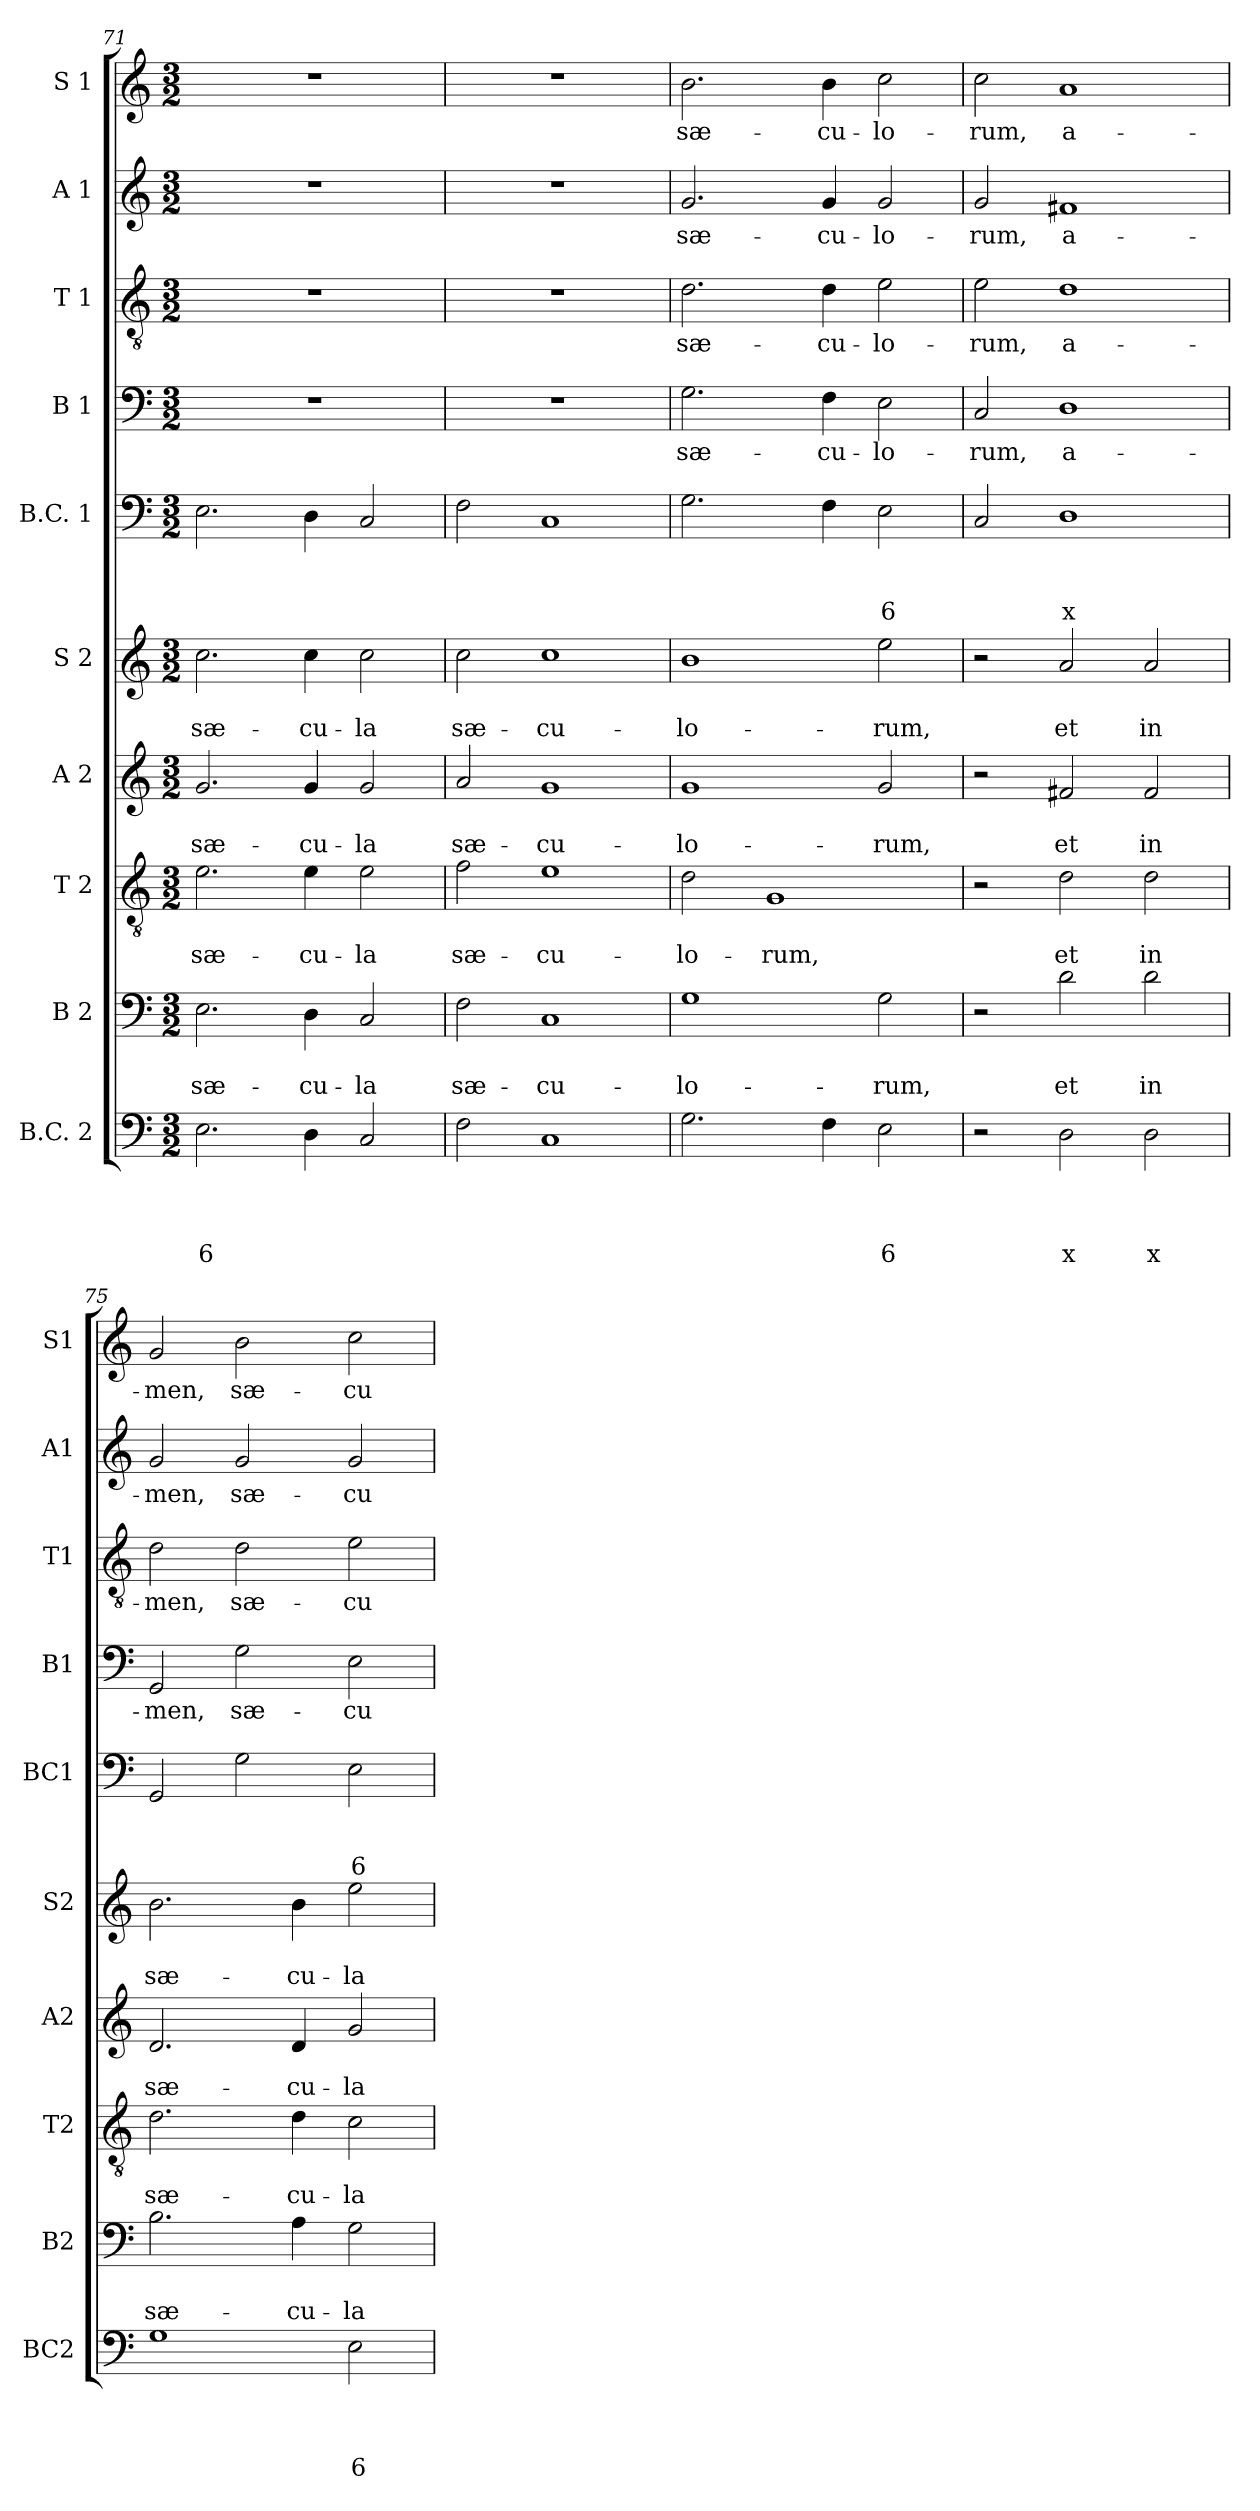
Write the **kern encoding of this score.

**kern	**text	**text	**text	**text	**kern	**text	**text	**kern	**text	**text	**kern	**text	**text	**kern	**text	**text	**kern	**text	**text	**text	**kern	**text	**kern	**text	**kern	**text	**kern	**text
*part10	*part10	*part10	*part10	*part10	*part9	*part9	*part9	*part8	*part8	*part8	*part7	*part7	*part7	*part6	*part6	*part6	*part5	*part5	*part5	*part5	*part4	*part4	*part3	*part3	*part2	*part2	*part1	*part1
*staff10	*staff10	*staff10	*staff10	*staff10	*staff9	*staff9	*staff9	*staff8	*staff8	*staff8	*staff7	*staff7	*staff7	*staff6	*staff6	*staff6	*staff5	*staff5	*staff5	*staff5	*staff4	*staff4	*staff3	*staff3	*staff2	*staff2	*staff1	*staff1
*I"B.C. 2	*	*	*	*	*I"B 2	*	*	*I"T 2	*	*	*I"A 2	*	*	*I"S 2	*	*	*I"B.C. 1	*	*	*	*I"B 1	*	*I"T 1	*	*I"A 1	*	*I"S 1	*
*I'BC2	*	*	*	*	*I'B2	*	*	*I'T2	*	*	*I'A2	*	*	*I'S2	*	*	*I'BC1	*	*	*	*I'B1	*	*I'T1	*	*I'A1	*	*I'S1	*
!!LO:PB:g=z
*clefF4	*	*	*	*	*clefF4	*	*	*clefGv2	*	*	*clefG2	*	*	*clefG2	*	*	*clefF4	*	*	*	*clefF4	*	*clefGv2	*	*clefG2	*	*clefG2	*
*k[]	*	*	*	*	*k[]	*	*	*k[]	*	*	*k[]	*	*	*k[]	*	*	*k[]	*	*	*	*k[]	*	*k[]	*	*k[]	*	*k[]	*
*C:	*	*	*	*	*C:	*	*	*C:	*	*	*C:	*	*	*C:	*	*	*C:	*	*	*	*C:	*	*C:	*	*C:	*	*C:	*
*M3/2	*	*	*	*	*M3/2	*	*	*M3/2	*	*	*M3/2	*	*	*M3/2	*	*	*M3/2	*	*	*	*M3/2	*	*M3/2	*	*M3/2	*	*M3/2	*
=71	=71	=71	=71	=71	=71	=71	=71	=71	=71	=71	=71	=71	=71	=71	=71	=71	=71	=71	=71	=71	=71	=71	=71	=71	=71	=71	=71	=71
!	!	!	!	!LO:LY:b	!	!	!LO:LY:b	!	!	!LO:LY:b	!	!	!LO:LY:b	!	!	!LO:LY:b	!	!	!	!	!	!	!	!	!	!	!	!
2.E\	.	.	.	6	2.E\	.	sæ-	2.e\	.	sæ-	2.g/	.	sæ-	2.cc\	.	sæ-	2.E\	.	.	.	1.r	.	1.r	.	1.r	.	1.r	.
!	!	!	!	!	!	!	!LO:LY:b	!	!	!LO:LY:b	!	!	!LO:LY:b	!	!	!LO:LY:b	!	!	!	!	!	!	!	!	!	!	!	!
4D\	.	.	.	.	4D\	.	-cu-	4e\	.	-cu-	4g/	.	-cu-	4cc\	.	-cu-	4D\	.	.	.	.	.	.	.	.	.	.	.
!	!	!	!	!	!	!	!LO:LY:b	!	!	!LO:LY:b	!	!	!LO:LY:b	!	!	!LO:LY:b	!	!	!	!	!	!	!	!	!	!	!	!
2C/	.	.	.	.	2C/	.	-la	2e\	.	-la	2g/	.	-la	2cc\	.	-la	2C/	.	.	.	.	.	.	.	.	.	.	.
=72	=72	=72	=72	=72	=72	=72	=72	=72	=72	=72	=72	=72	=72	=72	=72	=72	=72	=72	=72	=72	=72	=72	=72	=72	=72	=72	=72	=72
!	!	!	!	!	!	!	!LO:LY:b	!	!	!LO:LY:b	!	!	!LO:LY:b	!	!	!LO:LY:b	!	!	!	!	!	!	!	!	!	!	!	!
2F\	.	.	.	.	2F\	.	sæ-	2f\	.	sæ-	2a/	.	sæ-	2cc\	.	sæ-	2F\	.	.	.	1.r	.	1.r	.	1.r	.	1.r	.
!	!	!	!	!	!	!	!LO:LY:b	!	!	!LO:LY:b	!	!	!LO:LY:b	!	!	!LO:LY:b	!	!	!	!	!	!	!	!	!	!	!	!
1C	.	.	.	.	1C	.	-cu-	1e	.	-cu-	1g	.	-cu-	1cc	.	-cu-	1C	.	.	.	.	.	.	.	.	.	.	.
=73	=73	=73	=73	=73	=73	=73	=73	=73	=73	=73	=73	=73	=73	=73	=73	=73	=73	=73	=73	=73	=73	=73	=73	=73	=73	=73	=73	=73
!	!	!	!	!	!	!	!LO:LY:b	!	!	!LO:LY:b	!	!	!LO:LY:b	!	!	!LO:LY:b	!	!	!	!	!	!LO:LY:b	!	!LO:LY:b	!	!LO:LY:b	!	!LO:LY:b
2.G\	.	.	.	.	1G	.	-lo-	2d\	.	-lo-	1g	.	-lo-	1b	.	-lo-	2.G\	.	.	.	2.G\	sæ-	2.d\	sæ-	2.g/	sæ-	2.b\	sæ-
!	!	!	!	!	!	!	!	!	!	!LO:LY:b	!	!	!	!	!	!	!	!	!	!	!	!	!	!	!	!	!	!
.	.	.	.	.	.	.	.	1G	.	-rum,	.	.	.	.	.	.	.	.	.	.	.	.	.	.	.	.	.	.
!	!	!	!	!	!	!	!	!	!	!	!	!	!	!	!	!	!	!	!	!	!	!LO:LY:b	!	!LO:LY:b	!	!LO:LY:b	!	!LO:LY:b
4F\	.	.	.	.	.	.	.	.	.	.	.	.	.	.	.	.	4F\	.	.	.	4F\	-cu-	4d\	-cu-	4g/	-cu-	4b\	-cu-
!	!	!	!	!LO:LY:b	!	!	!LO:LY:b	!	!	!	!	!	!LO:LY:b	!	!	!LO:LY:b	!	!	!	!LO:LY:b	!	!LO:LY:b	!	!LO:LY:b	!	!LO:LY:b	!	!LO:LY:b
2E\	.	.	.	6	2G\	.	-rum,	.	.	.	2g/	.	-rum,	2ee\	.	-rum,	2E\	.	.	6	2E\	-lo-	2e\	-lo-	2g/	-lo-	2cc\	-lo-
=74	=74	=74	=74	=74	=74	=74	=74	=74	=74	=74	=74	=74	=74	=74	=74	=74	=74	=74	=74	=74	=74	=74	=74	=74	=74	=74	=74	=74
!	!	!	!	!	!	!	!	!	!	!	!	!	!	!	!	!	!	!	!	!	!	!LO:LY:b	!	!LO:LY:b	!	!LO:LY:b	!	!LO:LY:b
2r	.	.	.	.	2r	.	.	2r	.	.	2r	.	.	2r	.	.	2C/	.	.	.	2C/	-rum,	2e\	-rum,	2g/	-rum,	2cc\	-rum,
!	!	!	!	!LO:LY:b	!	!	!LO:LY:b	!	!	!LO:LY:b	!	!	!LO:LY:b	!	!	!LO:LY:b	!	!	!	!LO:LY:b	!	!LO:LY:b	!	!LO:LY:b	!	!LO:LY:b	!	!LO:LY:b
2D\	.	.	.	x	2d\	.	et	2d\	.	et	2f#X/	.	et	2a/	.	et	1D	.	.	x	1D	a-	1d	a-	1f#X	a-	1a	a-
!	!	!	!	!LO:LY:b	!	!	!LO:LY:b	!	!	!LO:LY:b	!	!	!LO:LY:b	!	!	!LO:LY:b	!	!	!	!	!	!	!	!	!	!	!	!
2D\	.	.	.	x	2d\	.	in	2d\	.	in	2f#/	.	in	2a/	.	in	.	.	.	.	.	.	.	.	.	.	.	.
=75	=75	=75	=75	=75	=75	=75	=75	=75	=75	=75	=75	=75	=75	=75	=75	=75	=75	=75	=75	=75	=75	=75	=75	=75	=75	=75	=75	=75
!	!	!	!	!	!	!	!LO:LY:b	!	!	!LO:LY:b	!	!	!LO:LY:b	!	!	!LO:LY:b	!	!	!	!	!	!LO:LY:b	!	!LO:LY:b	!	!LO:LY:b	!	!LO:LY:b
1G	.	.	.	.	2.B\	.	sæ-	2.d\	.	sæ-	2.d/	.	sæ-	2.b\	.	sæ-	2GG/	.	.	.	2GG/	-men,	2d\	-men,	2g/	-men,	2g/	-men,
!	!	!	!	!	!	!	!	!	!	!	!	!	!	!	!	!	!	!	!	!	!	!LO:LY:b	!	!LO:LY:b	!	!LO:LY:b	!	!LO:LY:b
.	.	.	.	.	.	.	.	.	.	.	.	.	.	.	.	.	2G\	.	.	.	2G\	sæ-	2d\	sæ-	2g/	sæ-	2b\	sæ-
!	!	!	!	!	!	!	!LO:LY:b	!	!	!LO:LY:b	!	!	!LO:LY:b	!	!	!LO:LY:b	!	!	!	!	!	!	!	!	!	!	!	!
.	.	.	.	.	4A\	.	-cu-	4d\	.	-cu-	4d/	.	-cu-	4b\	.	-cu-	.	.	.	.	.	.	.	.	.	.	.	.
!	!	!	!	!LO:LY:b	!	!	!LO:LY:b	!	!	!LO:LY:b	!	!	!LO:LY:b	!	!	!LO:LY:b	!	!	!	!LO:LY:b	!	!LO:LY:b	!	!LO:LY:b	!	!LO:LY:b	!	!LO:LY:b
2E\	.	.	.	6	2G\	.	-la	2c\	.	-la	2g/	.	-la	2ee\	.	-la	2E\	.	.	6	2E\	-cu-	2e\	-cu-	2g/	-cu-	2cc\	-cu-
=	=	=	=	=	=	=	=	=	=	=	=	=	=	=	=	=	=	=	=	=	=	=	=	=	=	=	=	=
*-	*-	*-	*-	*-	*-	*-	*-	*-	*-	*-	*-	*-	*-	*-	*-	*-	*-	*-	*-	*-	*-	*-	*-	*-	*-	*-	*-	*-
